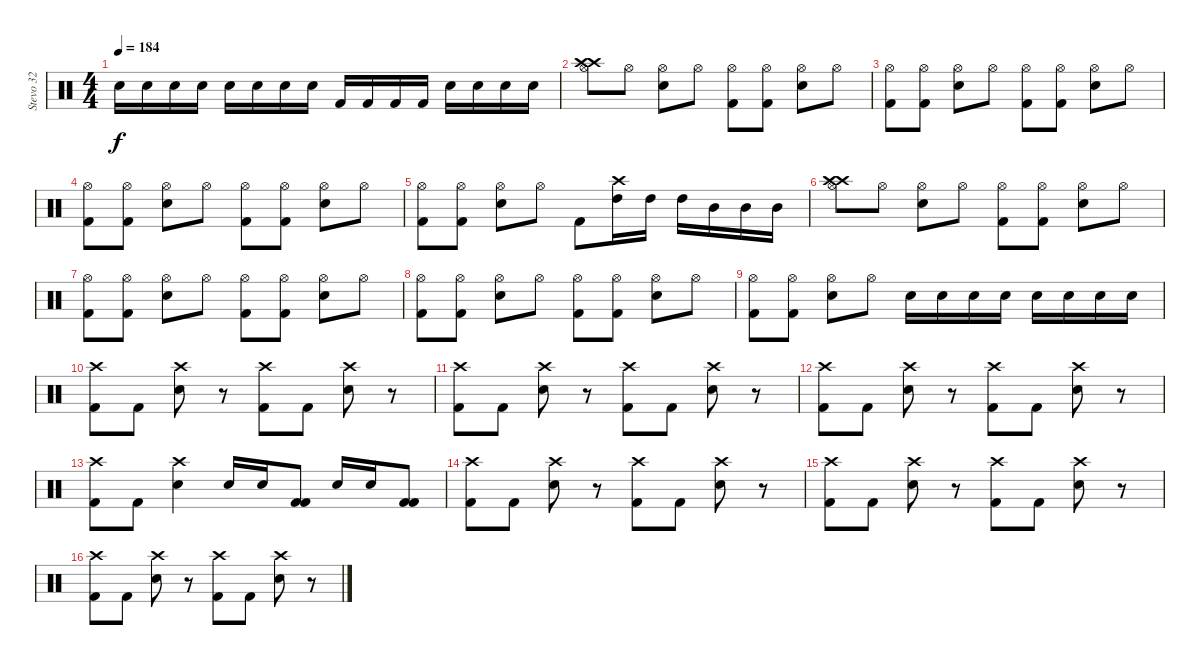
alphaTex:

\track ("Stevo 32" "Stevo 32") {instrument percussion}
\staff {score}
\articulation defaults
\ts (4 4)
\tempo 184
\clef neutral
\ks c "Snare (hit) 2".16{dy f} "Snare (hit) 2".16 "Snare (hit) 2".16 "Snare (hit) 2".16 "Snare (hit) 2".16 "Snare (hit) 2".16 "Snare (hit) 2".16 "Snare (hit) 2".16 "Kick (hit) 2".16 "Kick (hit) 2".16 "Kick (hit) 2".16 "Kick (hit) 2".16 "Snare (hit) 2".16 "Snare (hit) 2".16 "Snare (hit) 2".16 "Snare (hit) 2".16
|
("Crash high (hit)" "Crash high (hit)" "Hi-Hat (open)").8 "Hi-Hat (open)".8 ("Hi-Hat (open)" "Snare (hit) 2").8 "Hi-Hat (open)".8 ("Hi-Hat (open)" "Kick (hit) 2").8 ("Hi-Hat (open)" "Kick (hit) 2").8 ("Hi-Hat (open)" "Snare (hit) 2").8 "Hi-Hat (open)".8 |
("Hi-Hat (open)" "Kick (hit) 2").8 ("Hi-Hat (open)" "Kick (hit) 2").8 ("Hi-Hat (open)" "Snare (hit) 2").8 "Hi-Hat (open)".8 ("Hi-Hat (open)" "Kick (hit) 2").8 ("Hi-Hat (open)" "Kick (hit) 2").8 ("Hi-Hat (open)" "Snare (hit) 2").8 "Hi-Hat (open)".8 |
("Hi-Hat (open)" "Kick (hit) 2").8 ("Hi-Hat (open)" "Kick (hit) 2").8 ("Hi-Hat (open)" "Snare (hit) 2").8 "Hi-Hat (open)".8 ("Hi-Hat (open)" "Kick (hit) 2").8 ("Hi-Hat (open)" "Kick (hit) 2").8 ("Hi-Hat (open)" "Snare (hit) 2").8 "Hi-Hat (open)".8 |
("Hi-Hat (open)" "Kick (hit) 2").8 ("Hi-Hat (open)" "Kick (hit) 2").8 ("Hi-Hat (open)" "Snare (hit) 2").8 "Hi-Hat (open)".8 "Kick (hit) 2".8 ("Crash high (hit)" "High Tom (hit)").16 "High Tom (hit)".16 "High Tom (hit)".16 "Mid Tom (hit)".16 "Mid Tom (hit)".16 "Mid Tom (hit)".16 |
("Crash high (hit)" "Crash high (hit)" "Hi-Hat (open)").8 "Hi-Hat (open)".8 ("Hi-Hat (open)" "Snare (hit) 2").8 "Hi-Hat (open)".8 ("Hi-Hat (open)" "Kick (hit) 2").8 ("Hi-Hat (open)" "Kick (hit) 2").8 ("Hi-Hat (open)" "Snare (hit) 2").8 "Hi-Hat (open)".8 |
("Hi-Hat (open)" "Kick (hit) 2").8 ("Hi-Hat (open)" "Kick (hit) 2").8 ("Hi-Hat (open)" "Snare (hit) 2").8 "Hi-Hat (open)".8 ("Hi-Hat (open)" "Kick (hit) 2").8 ("Hi-Hat (open)" "Kick (hit) 2").8 ("Hi-Hat (open)" "Snare (hit) 2").8 "Hi-Hat (open)".8 |
("Hi-Hat (open)" "Kick (hit) 2").8 ("Hi-Hat (open)" "Kick (hit) 2").8 ("Hi-Hat (open)" "Snare (hit) 2").8 "Hi-Hat (open)".8 ("Hi-Hat (open)" "Kick (hit) 2").8 ("Hi-Hat (open)" "Kick (hit) 2").8 ("Hi-Hat (open)" "Snare (hit) 2").8 "Hi-Hat (open)".8 |
("Hi-Hat (open)" "Kick (hit) 2").8 ("Hi-Hat (open)" "Kick (hit) 2").8 ("Hi-Hat (open)" "Snare (hit) 2").8 "Hi-Hat (open)".8 "Snare (hit) 2".16 "Snare (hit) 2".16 "Snare (hit) 2".16 "Snare (hit) 2".16 "Snare (hit) 2".16 "Snare (hit) 2".16 "Snare (hit) 2".16 "Snare (hit) 2".16 |
("Crash high (hit)" "Kick (hit) 2").8 "Kick (hit) 2".8 ("Crash high (hit)" "Snare (hit) 2").8 r.8 ("Crash high (hit)" "Kick (hit) 2").8 "Kick (hit) 2".8 ("Crash high (hit)" "Snare (hit) 2").8 r.8 |
("Crash high (hit)" "Kick (hit) 2").8 "Kick (hit) 2".8 ("Crash high (hit)" "Snare (hit) 2").8 r.8 ("Crash high (hit)" "Kick (hit) 2").8 "Kick (hit) 2".8 ("Crash high (hit)" "Snare (hit) 2").8 r.8 |
("Crash high (hit)" "Kick (hit) 2").8 "Kick (hit) 2".8 ("Crash high (hit)" "Snare (hit) 2").8 r.8 ("Crash high (hit)" "Kick (hit) 2").8 "Kick (hit) 2".8 ("Crash high (hit)" "Snare (hit) 2").8 r.8 |
("Crash high (hit)" "Kick (hit) 2").8 "Kick (hit) 2".8 ("Crash high (hit)" "Snare (hit) 2").4 "Snare (hit) 2".16 "Snare (hit) 2".16 ("Kick (hit) 2" "Kick (hit) 2").8 "Snare (hit) 2".16 "Snare (hit) 2".16 ("Kick (hit) 2" "Kick (hit) 2").8 |
("Crash high (hit)" "Kick (hit) 2").8 "Kick (hit) 2".8 ("Crash high (hit)" "Snare (hit) 2").8 r.8 ("Crash high (hit)" "Kick (hit) 2").8 "Kick (hit) 2".8 ("Crash high (hit)" "Snare (hit) 2").8 r.8 |
("Crash high (hit)" "Kick (hit) 2").8 "Kick (hit) 2".8 ("Crash high (hit)" "Snare (hit) 2").8 r.8 ("Crash high (hit)" "Kick (hit) 2").8 "Kick (hit) 2".8 ("Crash high (hit)" "Snare (hit) 2").8 r.8 |
("Crash high (hit)" "Kick (hit) 2").8 "Kick (hit) 2".8 ("Crash high (hit)" "Snare (hit) 2").8 r.8 ("Crash high (hit)" "Kick (hit) 2").8 "Kick (hit) 2".8 ("Crash high (hit)" "Snare (hit) 2").8 r.8
